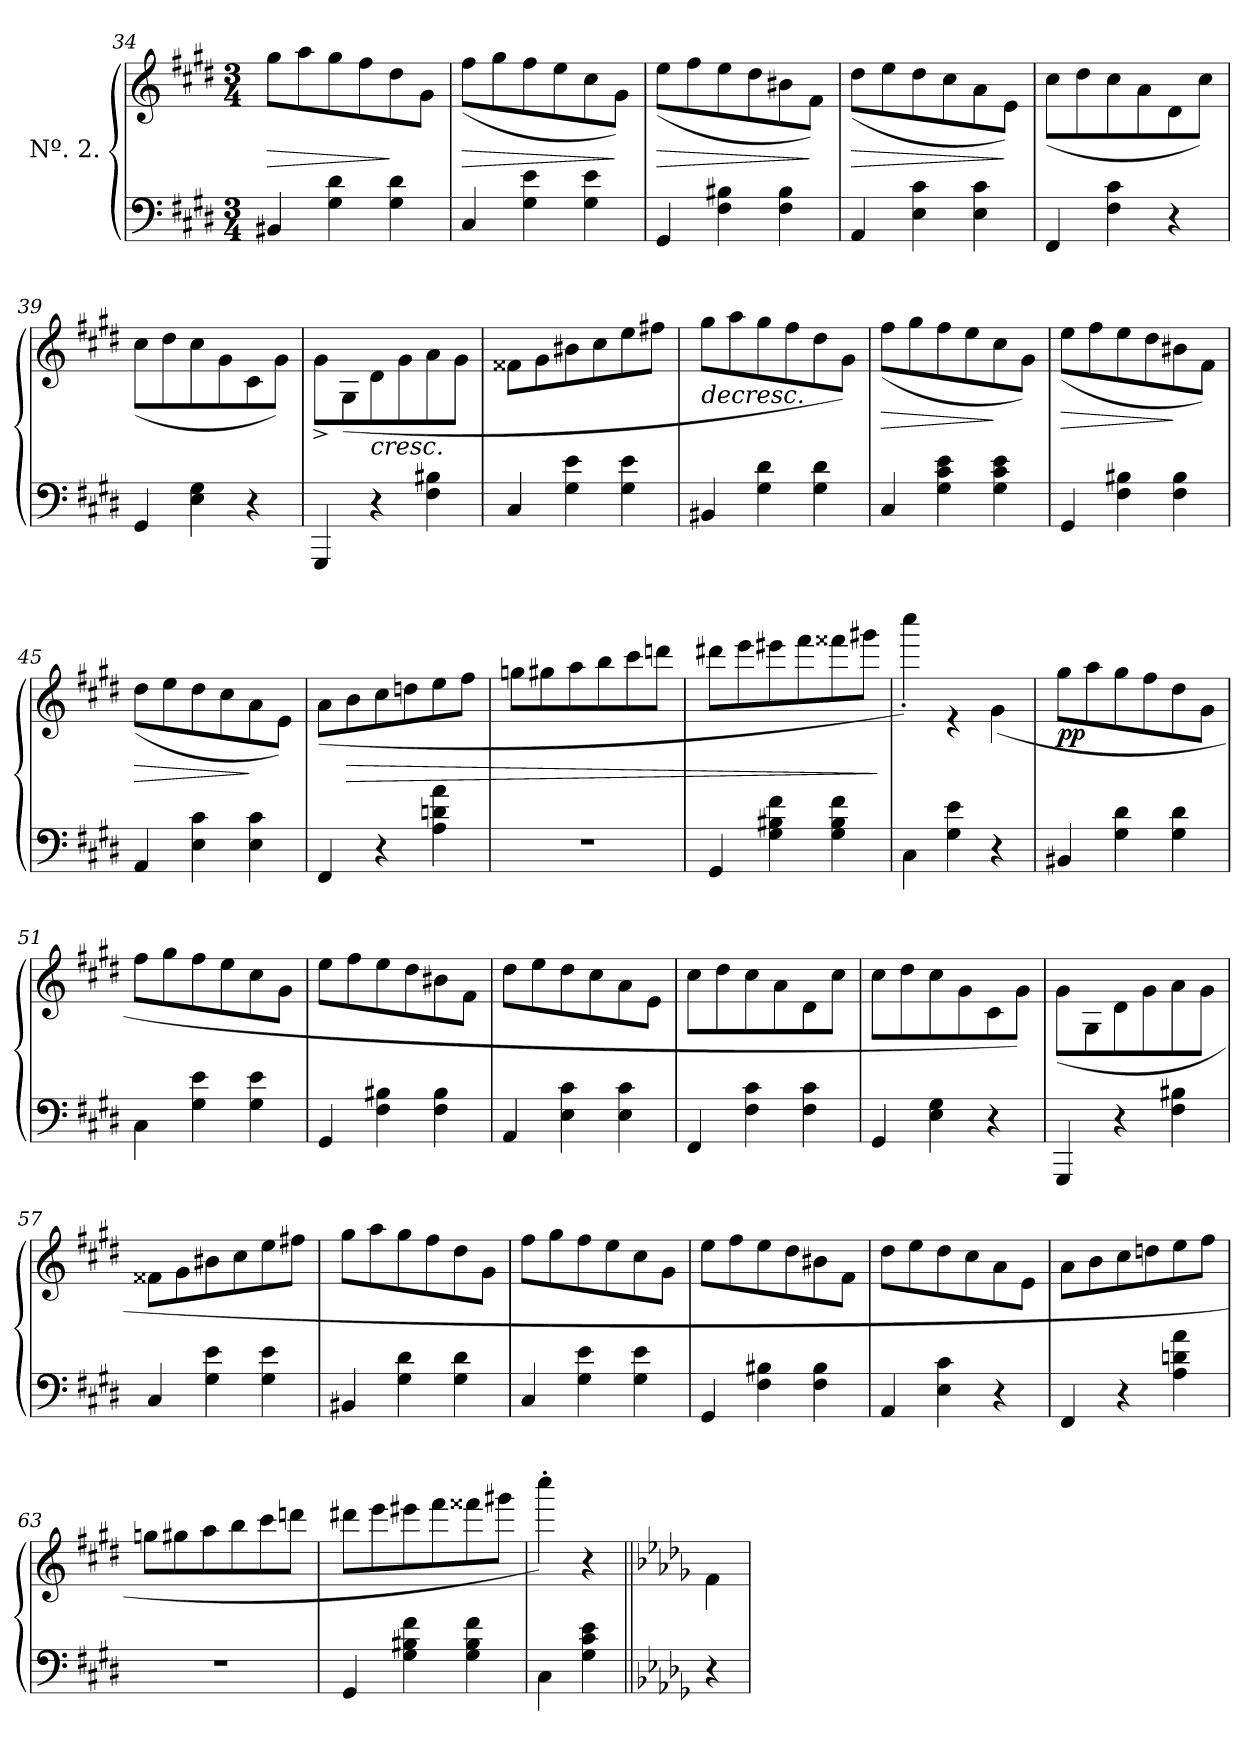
**kern	**kern	**dynam
*part1	*part1	*part1
*staff2	*staff1	*staff1/2
*I"Nº. 2.	*	*
*clefF4	*clefG2	*
*k[f#c#g#d#]	*k[f#c#g#d#]	*
*c#:	*c#:	*
*M3/4	*M3/4	*
=34	=34	=34
!	!	!LO:HP:b
*	*^	*
4BB#X/	2.ryy	8gg#\L	>
.	.	8aa\	.
4G#\ 4d#\	.	8gg#\	.
.	.	8ff#\	.
4G#\ 4d#\	.	8dd#\	]
.	.	8g#\J	.
=35	=35	=35	=35
!	!	!	!LO:HP:b
4C#/	2.ryy	(>8ff#\L	>
.	.	8gg#\	.
4G#\ 4e\	.	8ff#\	.
.	.	8ee\	.
4G#\ 4e\	.	8cc#\	.
.	.	8g#\J)	]
=36	=36	=36	=36
!	!	!	!LO:HP:b
4GG#/	2.ryy	(>8ee\L	>
.	.	8ff#\	.
4F#\ 4B#X\	.	8ee\	.
.	.	8dd#\	.
4F#\ 4B#\	.	8b#X\	.
.	.	8f#\J)	]
=37	=37	=37	=37
!	!	!	!LO:HP:b
4AA/	2.ryy	(>8dd#\L	>
.	.	8ee\	.
4E\ 4c#\	.	8dd#\	.
.	.	8cc#\	.
4E\ 4c#\	.	8a\	.
.	.	8e\J)	]
=38	=38	=38	=38
4FF#/	2.ryy	(>8cc#\L	.
.	.	8dd#\	.
4F#\ 4c#\	.	8cc#\	.
.	.	8a\	.
4r	.	8d#\	.
.	.	8cc#\J)	.
=39	=39	=39	=39
4GG#/	2.ryy	(<8cc#\L	.
.	.	8dd#\	.
4E\ 4G#\	.	8cc#\	.
.	.	8g#\	.
4r	.	8c#\	.
.	.	8g#\J)	.
!!LO:LB:g=z	!!
=40	=40	=40	=40
4GGG#/	2.ryy	8g#^\L	.
.	.	(>8G#\	.
!	!	!	!LO:HP:b
4r	.	8d#\	<
.	.	8g#\	.
4F#\ 4B#X\	.	8a\	.
.	.	8g#\J	.
=41	=41	=41	=41
4C#/	2.ryy	8f##X\L	.
.	.	8g#\	.
4G#\ 4e\	.	8b#X\	.
.	.	8cc#\	.
4G#\ 4e\	.	8ee\	.
.	.	8ff#X\J	.
=42	=42	=42	=42
!	!	!	!LO:HP:b
4BB#X/	2.ryy	8gg#\L	>
.	.	8aa\	.
4G#\ 4d#\	.	8gg#\	.
.	.	8ff#\	.
4G#\ 4d#\	.	8dd#\	[
.	.	8g#\J)	.
=43	=43	=43	=43
!	!	!	!LO:HP:b
4C#/	2.ryy	(>8ff#\L	>
.	.	8gg#\	.
4G#\ 4c#\ 4e\	.	8ff#\	.
.	.	8ee\	.
4G#\ 4c#\ 4e\	.	8cc#\	]
.	.	8g#\J)	.
=44	=44	=44	=44
!	!	!	!LO:HP:b
4GG#/	2.ryy	(>8ee\L	>
.	.	8ff#\	.
4F#\ 4B#X\	.	8ee\	.
.	.	8dd#\	.
4F#\ 4B#\	.	8b#X\	]
.	.	8f#\J)	.
=45	=45	=45	=45
!	!	!	!LO:HP:b
4AA/	2.ryy	(<8dd#\L	>
.	.	8ee\	.
4E\ 4c#\	.	8dd#\	.
.	.	8cc#\	.
4E\ 4c#\	.	8a\	]
.	.	8e\J)	.
!!LO:LB:g=z	!!
=46	=46	=46	=46
4FF#/	2.ryy	(>8a\L	.
!	!	!	!LO:HP:b
.	.	8b\	>
4r	.	8cc#\	.
.	.	8ddn\	.
4A\ 4dn\ 4a\	.	8ee\	.
.	.	8ff#\J	.
=47	=47	=47	=47
2.rF	2.ryy	8ggn\L	.
.	.	8gg#X\	.
.	.	8aa\	.
.	.	8bb\	.
.	.	8ccc#\	.
.	.	8dddn\J	.
=48	=48	=48	=48
4GG#/	2.ryy	8ddd#X\L	.
.	.	8eee\	.
4G#\ 4B#X\ 4f#\	.	8eee#X\	.
.	.	8fff#\	.
4G#\ 4B#\ 4f#\	.	8fff##X\	.
.	.	8ggg#X\J	.
*	*v	*v	*
.	.	]
=49	=49	=49
*	*^	*
4C#\	2.ryy	4cccc#'\)	.
4G#\ 4e\	.	4r	.
4r	.	(>4g#\	.
=50	=50	=50	=50
!	!	!	!LO:DY:b
4BB#X/	2.ryy	8gg#\L	pp
.	.	8aa\	.
4G#\ 4d#\	.	8gg#\	.
.	.	8ff#\	.
4G#\ 4d#\	.	8dd#\	.
.	.	8g#\J	.
=51	=51	=51	=51
4C#\	2.ryy	8ff#\L	.
.	.	8gg#\	.
4G#\ 4e\	.	8ff#\	.
.	.	8ee\	.
4G#\ 4e\	.	8cc#\	.
.	.	8g#\J	.
!!LO:LB:g=z	!!
=52	=52	=52	=52
4GG#/	2.ryy	8ee\L	.
.	.	8ff#\	.
4F#\ 4B#X\	.	8ee\	.
.	.	8dd#\	.
4F#\ 4B#\	.	8b#X\	.
.	.	8f#\J	.
=53	=53	=53	=53
4AA/	2.ryy	8dd#\L	.
.	.	8ee\	.
4E\ 4c#\	.	8dd#\	.
.	.	8cc#\	.
4E\ 4c#\	.	8a\	.
.	.	8e\J	.
=54	=54	=54	=54
4FF#/	2.ryy	8cc#\L	.
.	.	8dd#\	.
4F#\ 4c#\	.	8cc#\	.
.	.	8a\	.
4F#\ 4c#\	.	8d#\	.
.	.	8cc#\J	.
=55	=55	=55	=55
4GG#/	2.ryy	8cc#\L	.
.	.	8dd#\	.
4E\ 4G#\	.	8cc#\	.
.	.	8g#\	.
4r	.	8c#\	.
.	.	8g#\J)	.
=56	=56	=56	=56
4GGG#/	2.ryy	(>8g#\L	.
.	.	8G#\	.
4r	.	8d#\	.
.	.	8g#\	.
4F#\ 4B#X\	.	8a\	.
.	.	8g#\J	.
=57	=57	=57	=57
4C#/	2.ryy	8f##X\L	.
.	.	8g#\	.
4G#\ 4e\	.	8b#X\	.
.	.	8cc#\	.
4G#\ 4e\	.	8ee\	.
.	.	8ff#X\J	.
!!LO:PB:g=z	!!
=58	=58	=58	=58
4BB#X/	2.ryy	8gg#\L	.
.	.	8aa\	.
4G#\ 4d#\	.	8gg#\	.
.	.	8ff#\	.
4G#\ 4d#\	.	8dd#\	.
.	.	8g#\J	.
=59	=59	=59	=59
4C#/	2.ryy	8ff#\L	.
.	.	8gg#\	.
4G#\ 4e\	.	8ff#\	.
.	.	8ee\	.
4G#\ 4e\	.	8cc#\	.
.	.	8g#\J	.
=60	=60	=60	=60
4GG#/	2.ryy	8ee\L	.
.	.	8ff#\	.
4F#\ 4B#X\	.	8ee\	.
.	.	8dd#\	.
4F#\ 4B#\	.	8b#X\	.
.	.	8f#\J	.
=61	=61	=61	=61
4AA/	2.ryy	8dd#\L	.
.	.	8ee\	.
4E\ 4c#\	.	8dd#\	.
.	.	8cc#\	.
4r	.	8a\	.
.	.	8e\J	.
=62	=62	=62	=62
4FF#/	2.ryy	8a\L	.
.	.	8b\	.
4r	.	8cc#\	.
.	.	8ddn\	.
4A\ 4dn\ 4a\	.	8ee\	.
.	.	8ff#\J	.
=63	=63	=63	=63
2.rF	2.ryy	8ggn\L	.
.	.	8gg#X\	.
.	.	8aa\	.
.	.	8bb\	.
.	.	8ccc#\	.
.	.	8dddn\J	.
!!LO:LB:g=z	!!
=64	=64	=64	=64
4GG#/	2.ryy	8ddd#X\L	.
.	.	8eee\	.
4G#\ 4B#X\ 4f#\	.	8eee#X\	.
.	.	8fff#\	.
4G#\ 4B#\ 4f#\	.	8fff##X\	.
.	.	8ggg#X\J	.
*	*v	*v	*
.	.	]
=65	=65	=65
*	*^	*
4C#\	2ryy	4cccc#'\)	.
4G#\ 4c#\ 4e\	.	4r	.
=66||	=66||	=66||	=66||
*k[b-e-a-d-g-]	*k[b-e-a-d-g-]	*	*
4r	4ryy	4f\	.
*	*v	*v	*
=	=	=
*-	*-	*-
